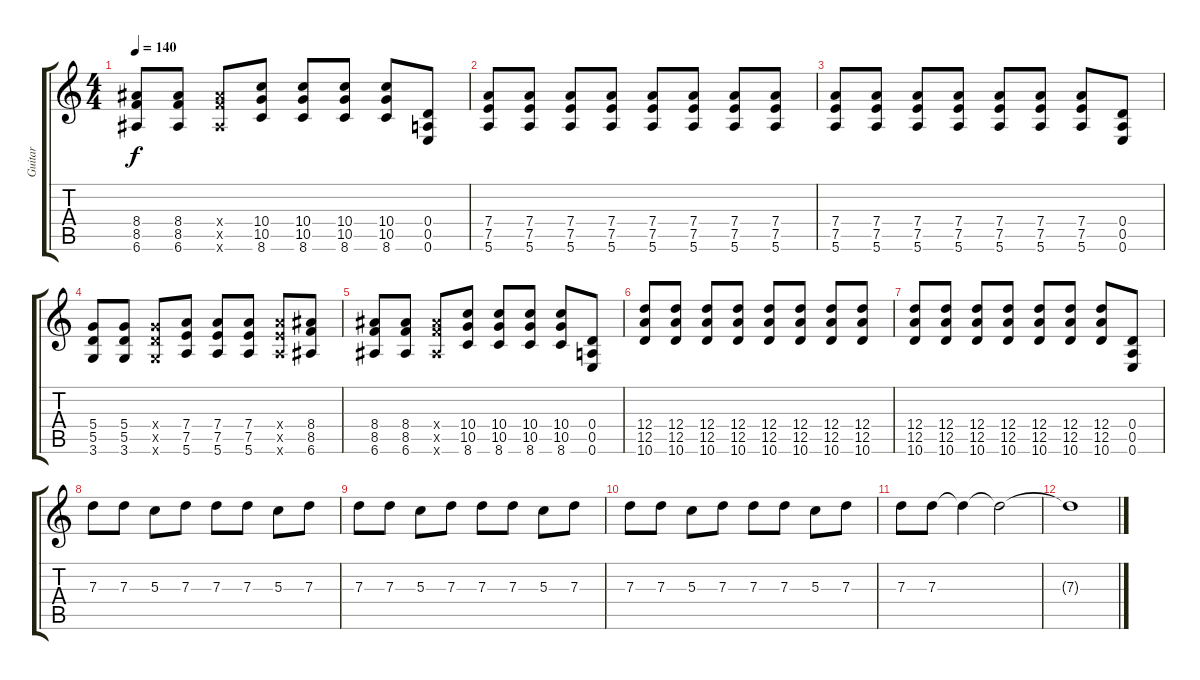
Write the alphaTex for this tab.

\track ("Guitar" "Guitar") {instrument distortionguitar}
\staff {score tabs}
\tuning (E4 B3 G3 D3 A2 E2) {hide}
\ts (4 4)
\tempo 140
\clef g2
\ks c
(8.4 8.5 6.6).8{dy f} (8.4 8.5 6.6).8 (8.4{x} 8.5{x} 6.6{x}).8 (10.4 10.5 8.6).8 (10.4 10.5 8.6).8 (10.4 10.5 8.6).8 (10.4 10.5 8.6).8 (0.4 0.5 0.6).8 |
(7.4 7.5 5.6).8 (7.4 7.5 5.6).8 (7.4 7.5 5.6).8 (7.4 7.5 5.6).8 (7.4 7.5 5.6).8 (7.4 7.5 5.6).8 (7.4 7.5 5.6).8 (7.4 7.5 5.6).8 |
(7.4 7.5 5.6).8 (7.4 7.5 5.6).8 (7.4 7.5 5.6).8 (7.4 7.5 5.6).8 (7.4 7.5 5.6).8 (7.4 7.5 5.6).8 (7.4 7.5 5.6).8 (0.4 0.5 0.6).8 |
(5.4 5.5 3.6).8 (5.4 5.5 3.6).8 (5.4{x} 5.5{x} 3.6{x}).8 (7.4 7.5 5.6).8 (7.4 7.5 5.6).8 (7.4 7.5 5.6).8 (7.4{x} 7.5{x} 5.6{x}).8 (8.4 8.5 6.6).8 |
(8.4 8.5 6.6).8 (8.4 8.5 6.6).8 (8.4{x} 8.5{x} 6.6{x}).8 (10.4 10.5 8.6).8 (10.4 10.5 8.6).8 (10.4 10.5 8.6).8 (10.4 10.5 8.6).8 (0.4 0.5 0.6).8 |
(12.4 12.5 10.6).8 (12.4 12.5 10.6).8 (12.4 12.5 10.6).8 (12.4 12.5 10.6).8 (12.4 12.5 10.6).8 (12.4 12.5 10.6).8 (12.4 12.5 10.6).8 (12.4 12.5 10.6).8 |
(12.4 12.5 10.6).8 (12.4 12.5 10.6).8 (12.4 12.5 10.6).8 (12.4 12.5 10.6).8 (12.4 12.5 10.6).8 (12.4 12.5 10.6).8 (12.4 12.5 10.6).8 (0.4 0.5 0.6).8 |
7.3.8{volume 16} 7.3.8 5.3.8 7.3.8 7.3.8 7.3.8 5.3.8 7.3.8 |
7.3.8 7.3.8 5.3.8 7.3.8 7.3.8 7.3.8 5.3.8 7.3.8 |
7.3.8 7.3.8 5.3.8 7.3.8 7.3.8 7.3.8 5.3.8 7.3.8 |
7.3.8 7.3.8 7.3{t}.4{volume 4} 7.3{t}.2 |
7.3{t}.1
